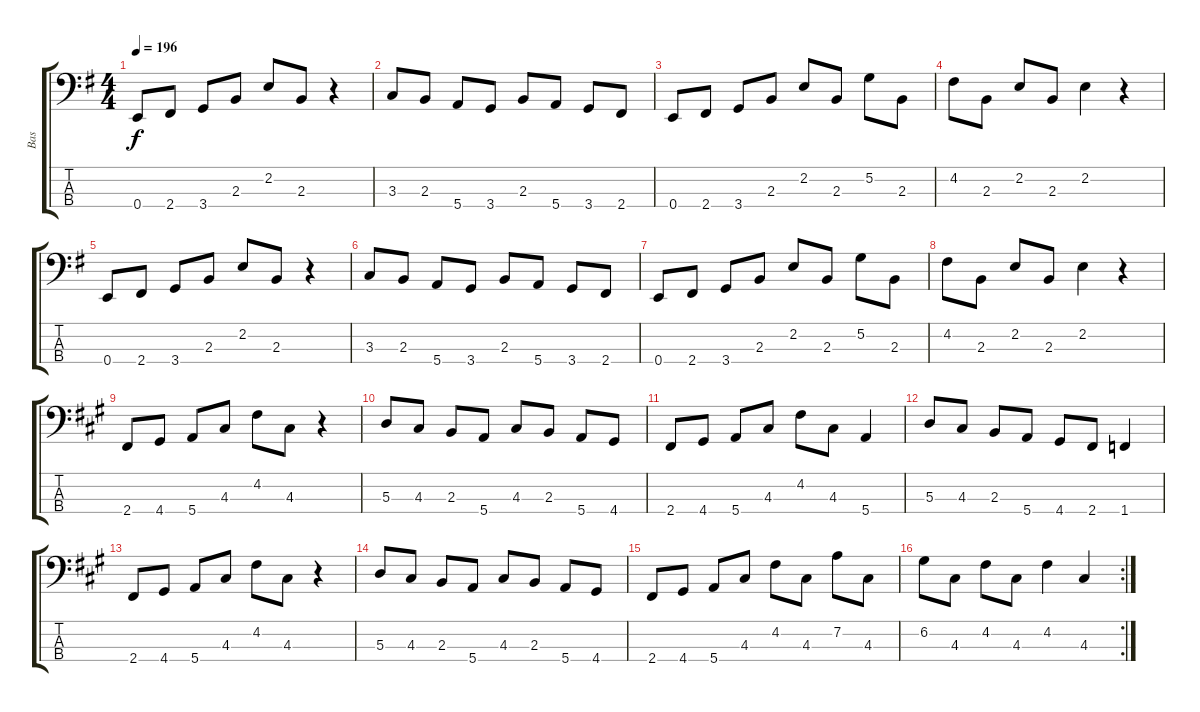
\track ("Bas" "Bas") {instrument electricbasspick}
\staff {score tabs}
\tuning (G2 D2 A1 E1) {hide}
\ts (4 4)
\tempo 196
\clef f4
\ks g
0.4.8{dy f} 2.4.8 3.4.8 2.3.8 2.2.8 2.3.8 r.4 |
3.3.8 2.3.8 5.4.8 3.4.8 2.3.8 5.4.8 3.4.8 2.4.8 |
0.4.8 2.4.8 3.4.8 2.3.8 2.2.8 2.3.8 5.2.8 2.3.8 |
4.2.8 2.3.8 2.2.8 2.3.8 2.2.4 r.4 |
0.4.8 2.4.8 3.4.8 2.3.8 2.2.8 2.3.8 r.4 |
3.3.8 2.3.8 5.4.8 3.4.8 2.3.8 5.4.8 3.4.8 2.4.8 |
0.4.8 2.4.8 3.4.8 2.3.8 2.2.8 2.3.8 5.2.8 2.3.8 |
4.2.8 2.3.8 2.2.8 2.3.8 2.2.4 r.4 |
\ks a
2.4.8 4.4.8 5.4.8 4.3.8 4.2.8 4.3.8 r.4 |
5.3.8 4.3.8 2.3.8 5.4.8 4.3.8 2.3.8 5.4.8 4.4.8 |
2.4.8 4.4.8 5.4.8 4.3.8 4.2.8 4.3.8 5.4.4 |
5.3.8 4.3.8 2.3.8 5.4.8 4.4.8 2.4.8 1.4.4 |
2.4.8 4.4.8 5.4.8 4.3.8 4.2.8 4.3.8 r.4 |
5.3.8 4.3.8 2.3.8 5.4.8 4.3.8 2.3.8 5.4.8 4.4.8 |
2.4.8 4.4.8 5.4.8 4.3.8 4.2.8 4.3.8 7.2.8 4.3.8 |
\rc 2
6.2.8 4.3.8 4.2.8 4.3.8 4.2.4 4.3.4
